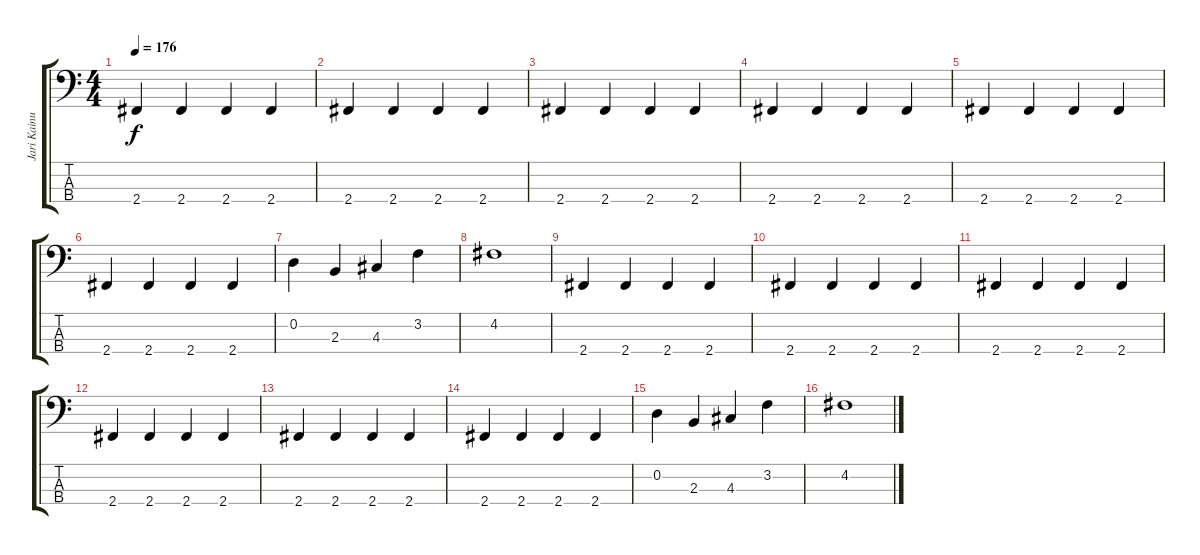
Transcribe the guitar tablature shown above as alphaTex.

\track ("Jari Kainulainen" "Jari Kainu") {instrument electricbassfinger}
\staff {score tabs}
\tuning (G2 D2 A1 E1) {hide}
\ts (4 4)
\tempo 176
\clef f4
\ks c
2.4.4{dy f} 2.4.4 2.4.4 2.4.4 |
2.4.4 2.4.4 2.4.4 2.4.4 |
2.4.4 2.4.4 2.4.4 2.4.4 |
2.4.4 2.4.4 2.4.4 2.4.4 |
2.4.4 2.4.4 2.4.4 2.4.4 |
2.4.4 2.4.4 2.4.4 2.4.4 |
0.2.4 2.3.4 4.3.4 3.2.4 |
4.2.1 |
2.4.4 2.4.4 2.4.4 2.4.4 |
2.4.4 2.4.4 2.4.4 2.4.4 |
2.4.4 2.4.4 2.4.4 2.4.4 |
2.4.4 2.4.4 2.4.4 2.4.4 |
2.4.4 2.4.4 2.4.4 2.4.4 |
2.4.4 2.4.4 2.4.4 2.4.4 |
0.2.4 2.3.4 4.3.4 3.2.4 |
4.2.1
